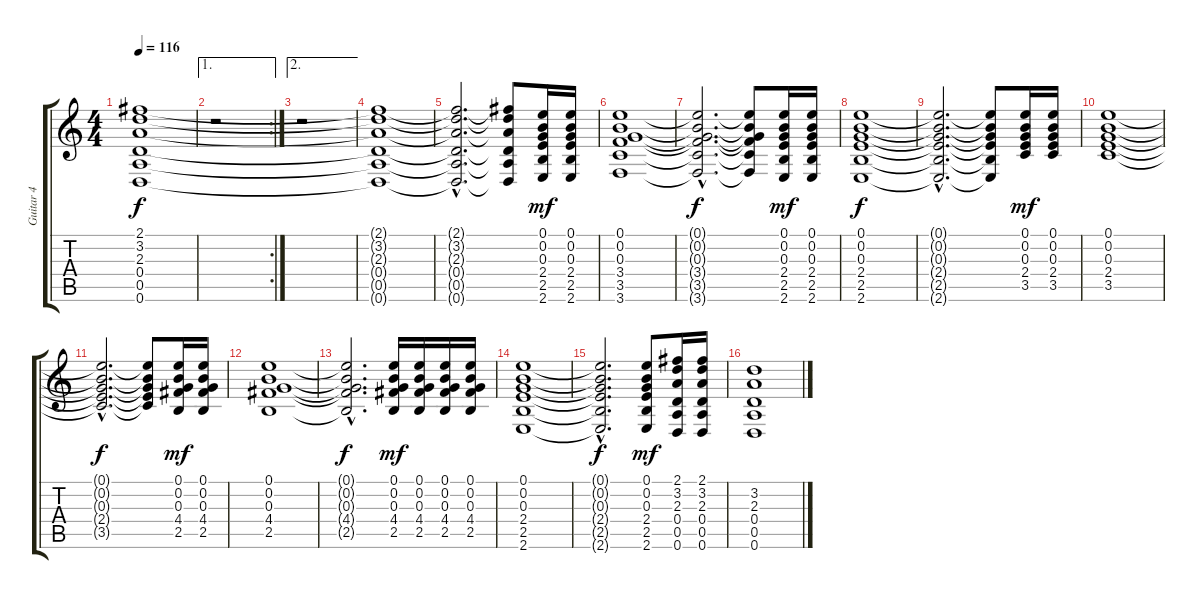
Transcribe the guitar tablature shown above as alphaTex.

\track ("Guitar 4" "Guitar 4") {instrument overdrivenguitar}
\staff {score tabs}
\tuning (E4 B3 G3 D3 A2 D2) {hide}
\ts (4 4)
\tempo 116
\clef g2
\ks c
(2.1{t} 3.2{t} 2.3{t} 0.4{t} 0.5{t} 0.6{t}).1{dy f} |
\ae 1
\rc 2
r.1 |
\ae 2
r.1 |
(2.1{t} 3.2{t} 2.3{t} 0.4{t} 0.5{t} 0.6{t}).1 |
(2.1{hac t} 3.2{hac t} 2.3{hac t} 0.4{hac t} 0.5{hac t} 0.6{hac t}).2{d} (2.1{t} 3.2{t} 2.3{t} 0.4{t} 0.5{t} 0.6{t}).8 (0.1 0.2 0.3 2.4 2.5 2.6).16{dy mf} (0.1 0.2 0.3 2.4 2.5 2.6).16 |
(0.1 0.2 0.3 3.4 3.5 3.6).1 |
(0.1{hac t} 0.2{hac t} 0.3{hac t} 3.4{hac t} 3.5{hac t} 3.6{hac t}).2{d dy f} (0.1{t} 0.2{t} 0.3{t} 3.4{t} 3.5{t} 3.6{t}).8 (0.1 0.2 0.3 2.4 2.5 2.6).16{dy mf} (0.1 0.2 0.3 2.4 2.5 2.6).16 |
(0.1 0.2 0.3 2.4 2.5 2.6).1{dy f} |
(0.1{hac t} 0.2{hac t} 0.3{hac t} 2.4{hac t} 2.5{hac t} 2.6{hac t}).2{d} (0.1{t} 0.2{t} 0.3{t} 2.4{t} 2.5{t} 2.6{t}).8 (0.1 0.2 0.3 2.4 3.5).16{dy mf} (0.1 0.2 0.3 2.4 3.5).16 |
(0.1 0.2 0.3 2.4 3.5).1 |
(0.1{hac t} 0.2{hac t} 0.3{hac t} 2.4{hac t} 3.5{hac t}).2{d dy f} (0.1{t} 0.2{t} 0.3{t} 2.4{t} 3.5{t}).8 (0.1 0.2 0.3 4.4 2.5).16{dy mf} (0.1 0.2 0.3 4.4 2.5).16 |
(0.1 0.2 0.3 4.4 2.5).1 |
(0.1{hac t} 0.2{hac t} 0.3{hac t} 4.4{hac t} 2.5{hac t}).2{d dy f} (0.1 0.2 0.3 4.4 2.5).16{dy mf} (0.1 0.2 0.3 4.4 2.5).16 (0.1 0.2 0.3 4.4 2.5).16 (0.1 0.2 0.3 4.4 2.5).16 |
(0.1 0.2 0.3 2.4 2.5 2.6).1 |
(0.1{hac t} 0.2{hac t} 0.3{hac t} 2.4{hac t} 2.5{hac t} 2.6{hac t}).2{d dy f} (0.1 0.2 0.3 2.4 2.5 2.6).8{dy mf} (2.1 3.2 2.3 0.4 0.5 0.6).16 (2.1 3.2 2.3 0.4 0.5 0.6).16 |
(3.2 2.3 0.4 0.5 0.6).1
